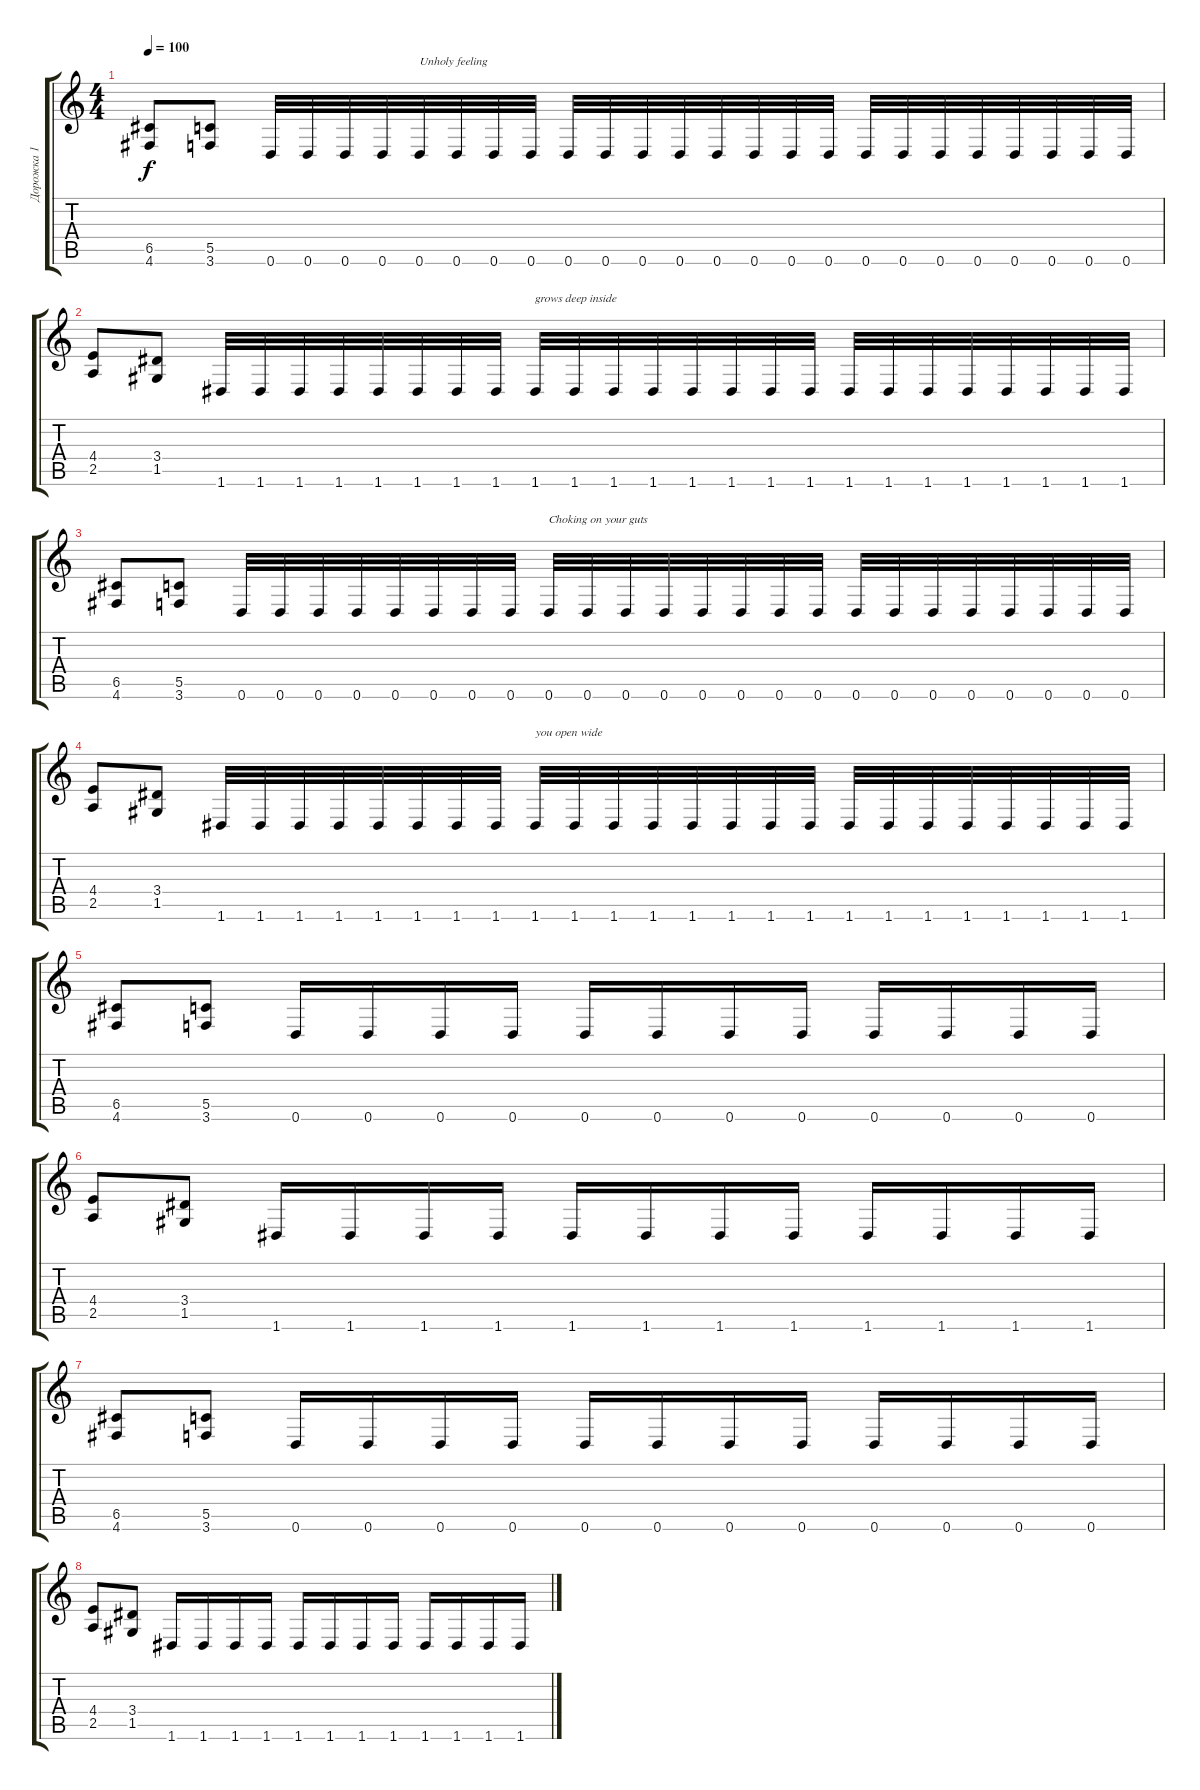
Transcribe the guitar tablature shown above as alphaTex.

\track ("Дорожка 1" "Дорожка 1") {instrument distortionguitar}
\staff {score tabs}
\tuning (D4 A3 F3 C3 G2 D2) {hide}
\ts (4 4)
\tempo 100
\clef g2
\ks c
(6.5 4.6).8{dy f} (5.5 3.6).8 0.6.32 0.6.32 0.6.32 0.6.32 0.6.32{txt "Unholy feeling "} 0.6.32 0.6.32 0.6.32 0.6.32 0.6.32 0.6.32 0.6.32 0.6.32 0.6.32 0.6.32 0.6.32 0.6.32 0.6.32 0.6.32 0.6.32 0.6.32 0.6.32 0.6.32 0.6.32 |
(4.4 2.5).8 (3.4 1.5).8 1.6.32 1.6.32 1.6.32 1.6.32 1.6.32 1.6.32 1.6.32 1.6.32 1.6.32{txt "grows deep inside"} 1.6.32 1.6.32 1.6.32 1.6.32 1.6.32 1.6.32 1.6.32 1.6.32 1.6.32 1.6.32 1.6.32 1.6.32 1.6.32 1.6.32 1.6.32 |
(6.5 4.6).8 (5.5 3.6).8 0.6.32 0.6.32 0.6.32 0.6.32 0.6.32 0.6.32 0.6.32 0.6.32 0.6.32{txt "Choking on your guts "} 0.6.32 0.6.32 0.6.32 0.6.32 0.6.32 0.6.32 0.6.32 0.6.32 0.6.32 0.6.32 0.6.32 0.6.32 0.6.32 0.6.32 0.6.32 |
(4.4 2.5).8 (3.4 1.5).8 1.6.32 1.6.32 1.6.32 1.6.32 1.6.32 1.6.32 1.6.32 1.6.32 1.6.32{txt "you open wide"} 1.6.32 1.6.32 1.6.32 1.6.32 1.6.32 1.6.32 1.6.32 1.6.32 1.6.32 1.6.32 1.6.32 1.6.32 1.6.32 1.6.32 1.6.32 |
(6.5 4.6).8 (5.5 3.6).8 0.6.16 0.6.16 0.6.16 0.6.16 0.6.16 0.6.16 0.6.16 0.6.16 0.6.16 0.6.16 0.6.16 0.6.16 |
(4.4 2.5).8 (3.4 1.5).8 1.6.16 1.6.16 1.6.16 1.6.16 1.6.16 1.6.16 1.6.16 1.6.16 1.6.16 1.6.16 1.6.16 1.6.16 |
(6.5 4.6).8 (5.5 3.6).8 0.6.16 0.6.16 0.6.16 0.6.16 0.6.16 0.6.16 0.6.16 0.6.16 0.6.16 0.6.16 0.6.16 0.6.16 |
(4.4 2.5).8 (3.4 1.5).8 1.6.16 1.6.16 1.6.16 1.6.16 1.6.16 1.6.16 1.6.16 1.6.16 1.6.16 1.6.16 1.6.16 1.6.16
